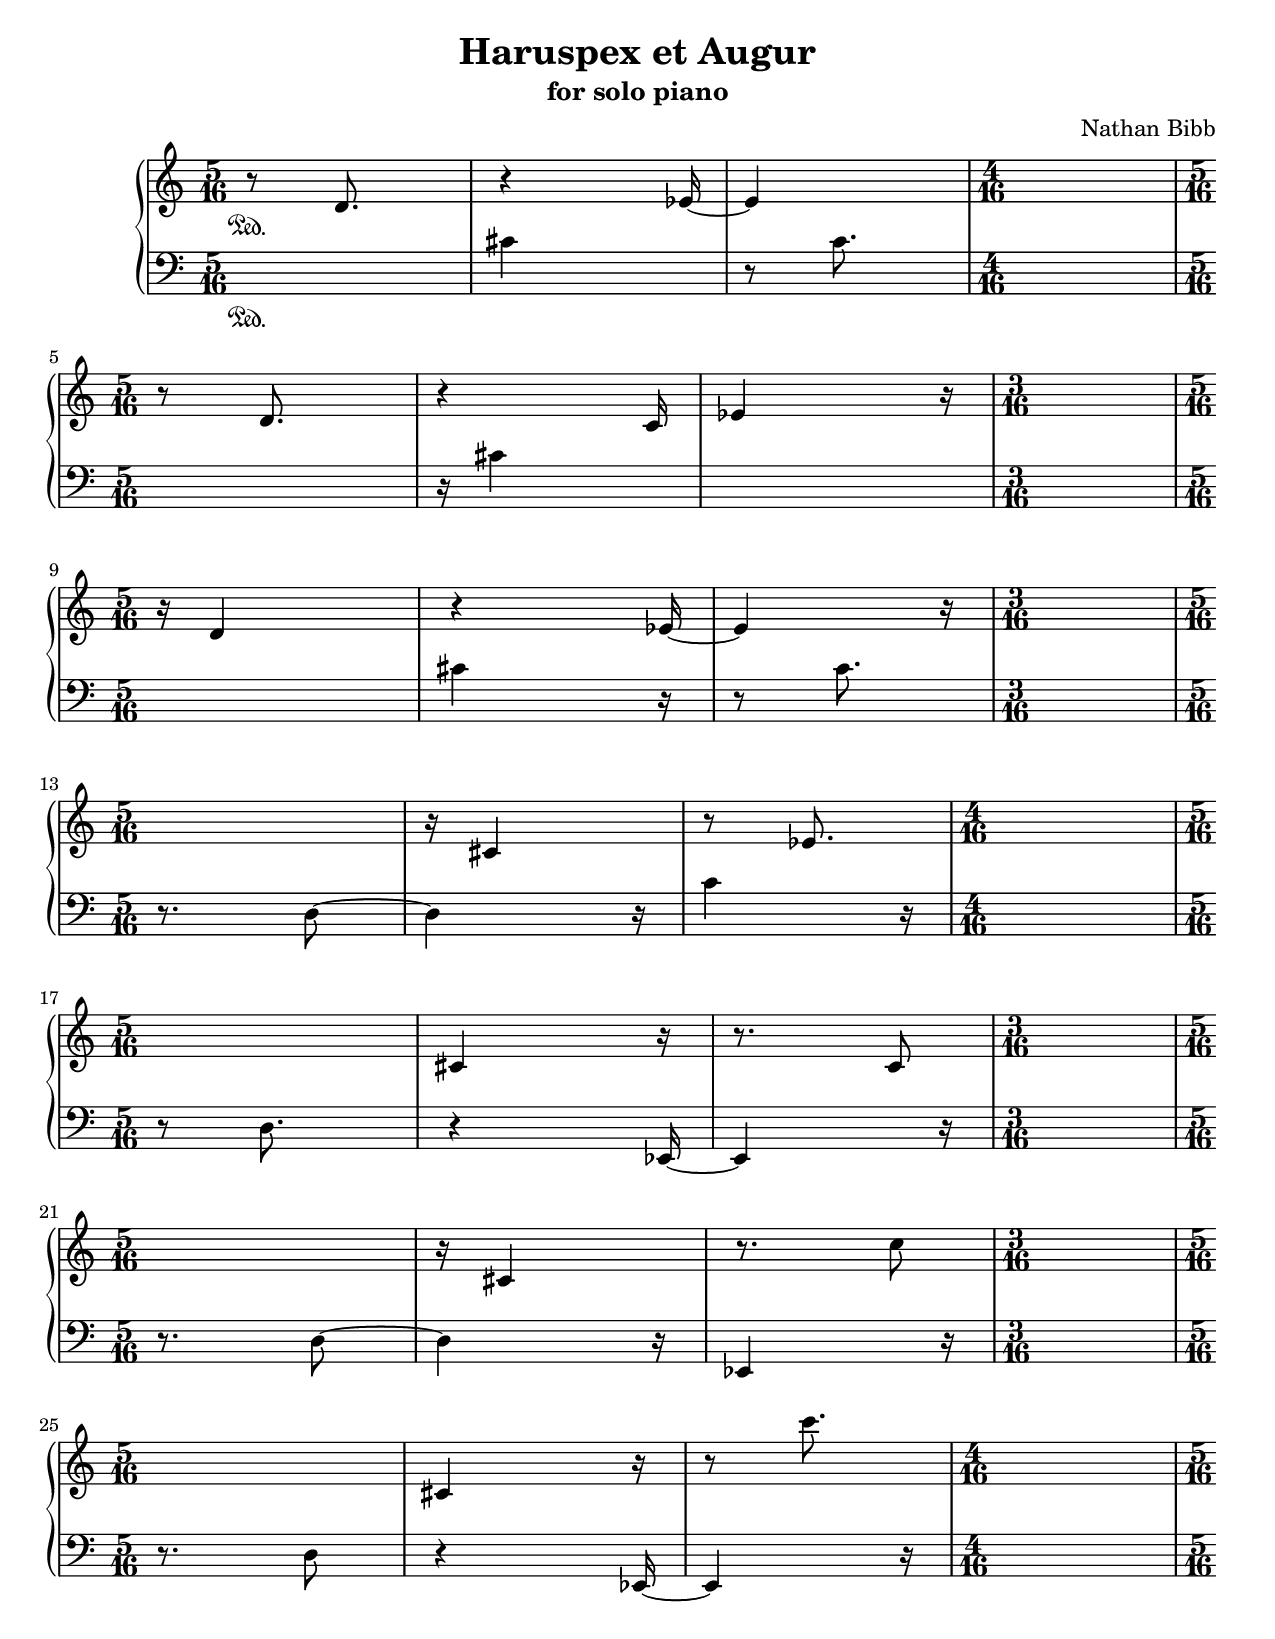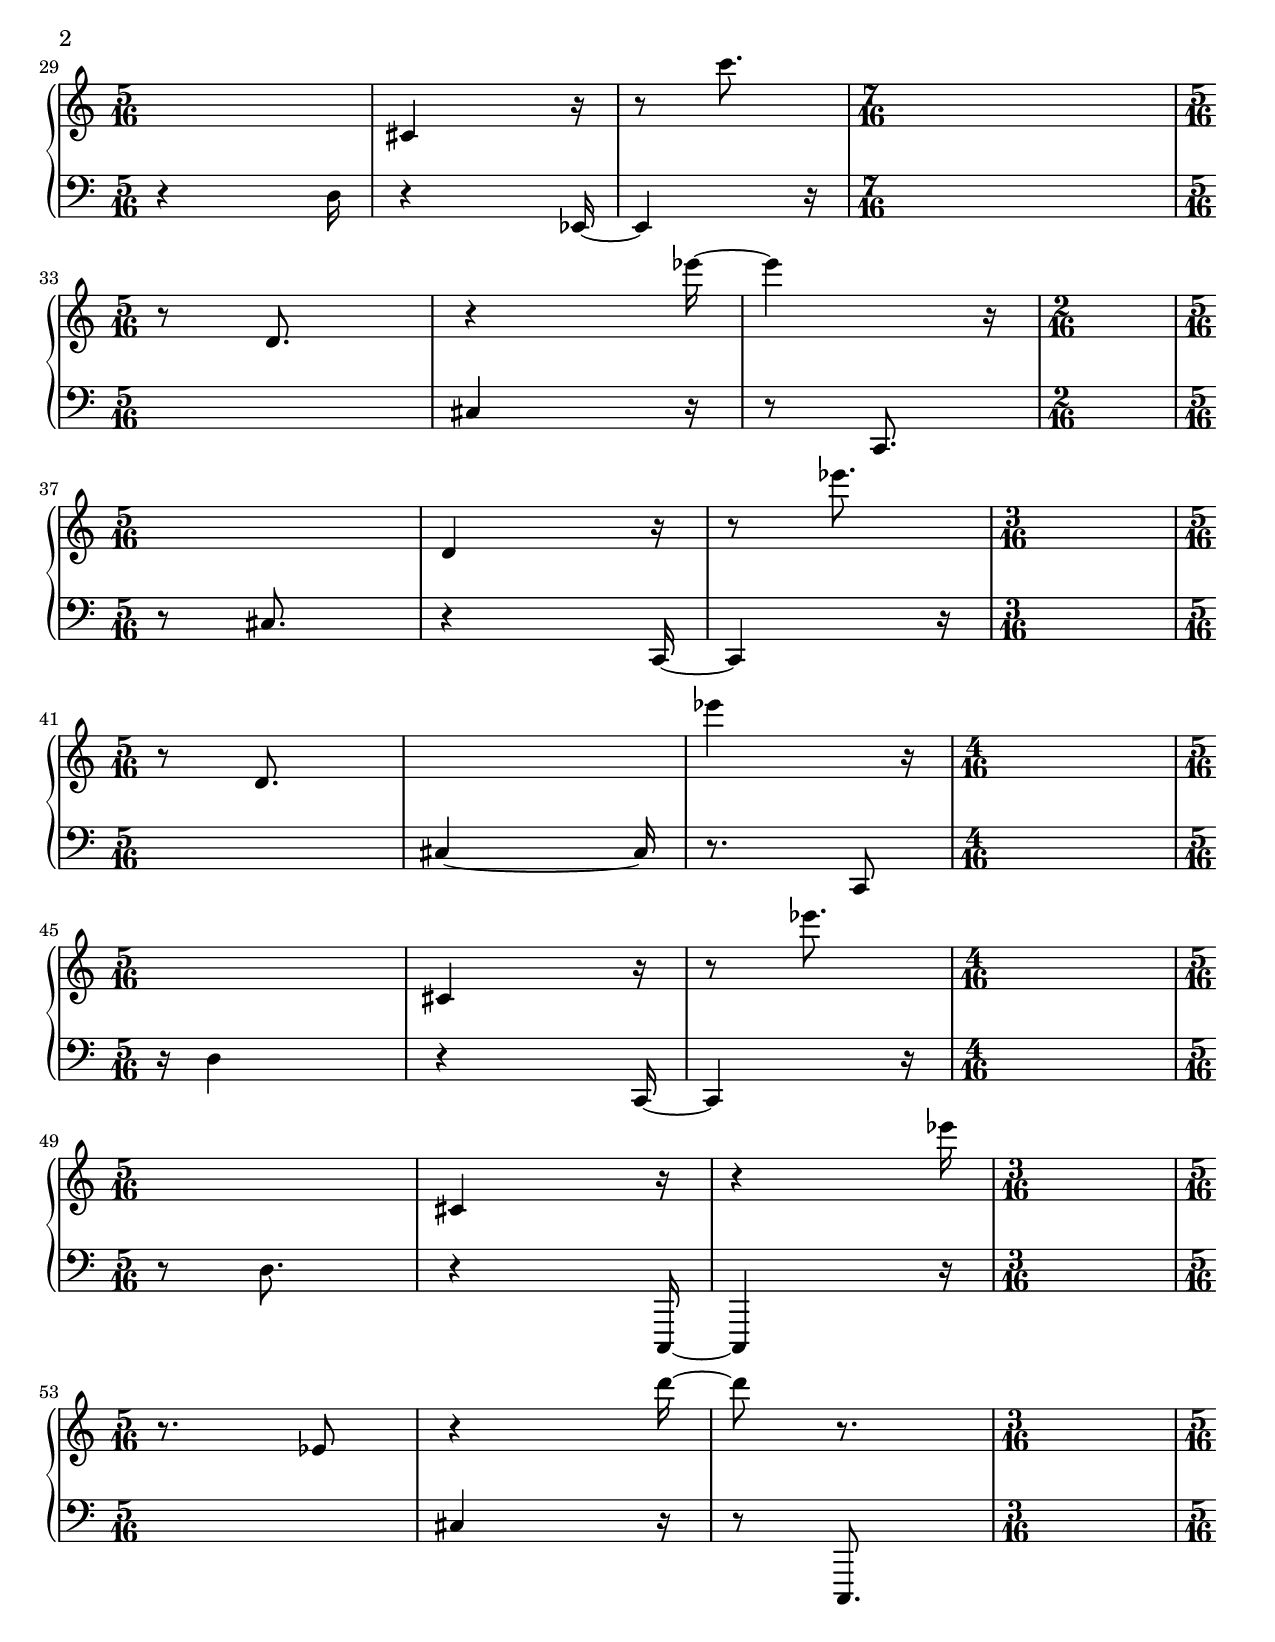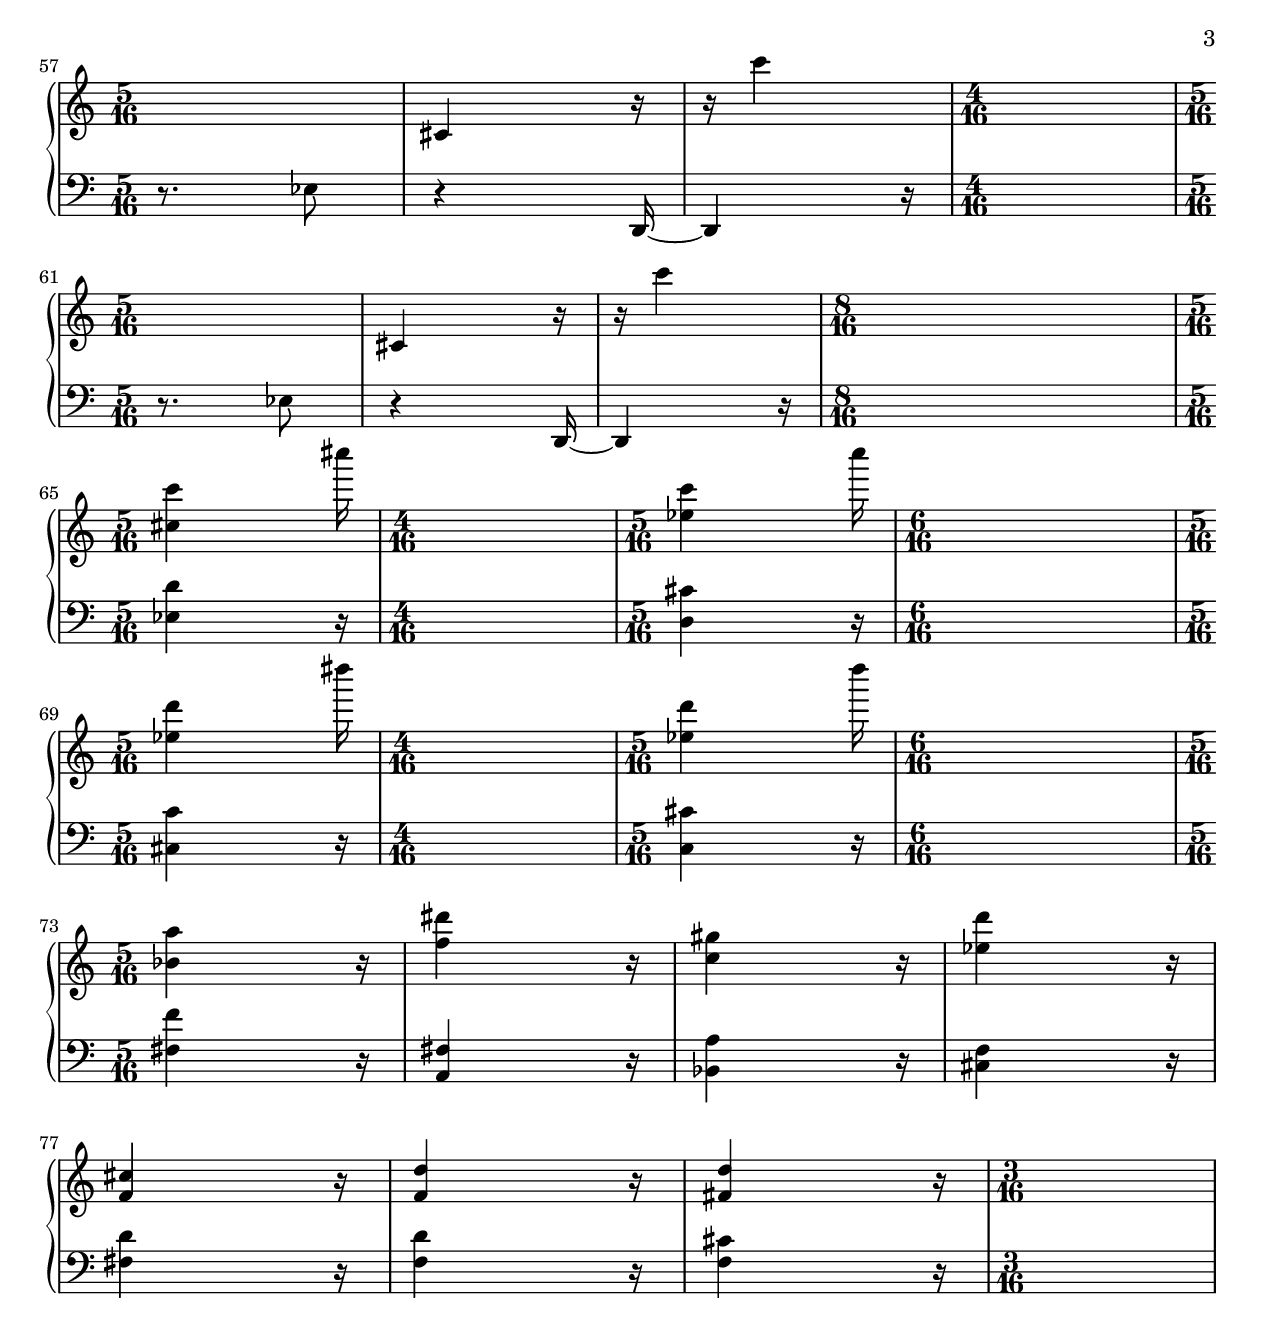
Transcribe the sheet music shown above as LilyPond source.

\version "2.12.0"
\header {
  title = "Haruspex et Augur"
  subtitle = "for solo piano"
  composer = "Nathan Bibb"
}
\include "english.ly"
\paper {
 #(set-paper-size "letter")
}

hiaaa = { r8 \sustainOn d'8.  | r4 ef'16 ~ | ef'4 s16 | }
loaaa = { s4 \sustainOn s16   | cs'4 s16   | r8 c'8.  | }

hiaab = { r8 d'8. | r4 c'16  | ef'4 r16 | }
loaab = { s4 s16  | r16 cs'4 | s4 s16   | }

hiaac = { r16 d'4 | r4 ef'16 ~ | ef'4 r16 | }
loaac = { s4 s16  | cs'4 r16   | r8 c'8.  | }

hiaad = { s4 s16   | r16 cs'4 | r8 ef'8. | }
loaad = { r8. d8 ~ | d4 r16   | c'4 r16  | }

hiaae = { s4 s16 | cs'4 r16   | r8. c'8 | } 
loaae = { r8 d8. | r4 ef,16 ~ | ef,4 r16  | }

hiaaf = { s4 s16   | r16 cs'4 | r8. c''8 |}
loaaf = { r8. d8 ~ | d4 r16   | ef,4 r16 | }

hiaag = { s4 s16 | cs'4 r16    | r8 c'''8. | }
loaag = { r8. d8 | r4 ef,16 ~ | ef,4 r16  | }

hiaah = { s4 s16 | cs'4 r16   | r8 c'''8. | }
loaah = { r4 d16 | r4 ef,16 ~ | ef,4 r16  | }

hiaai = { r8 d'8. | r4 ef'''16 ~ | ef'''4 r16 | }
loaai = { s4 s16  | cs4 r16      | r8 c,8.    | }

hiaaj = { s4 s16  | d'4 r16   | r8 ef'''8. | }
loaaj = { r8 cs8. | r4 c,16 ~ | c,4 r16    | }

hiaak = { r8 d'8. | s4 s16     | ef'''4 r16 | }
loaak = { s4 s16  | cs4 ~ cs16 | r8. c,8    | }

hiaal = { s4 s16 | cs'4 r16  | r8 ef'''8. | }
loaal = { r16 d4 | r4 c,16 ~ | c,4 r16    | }

hiaam = { s4 s16 | cs'4 r16   | r4 ef'''16 | }
loaam = { r8 d8. | r4 c,,16 ~ | c,,4 r16   | }

hiaan = { r8. ef'8 | r4 d'''16 ~ | d'''8 r8. | }
loaan = { s4 s16  | cs4 r16     | r8 c,,8.  | }

hiaao = { s4 s16  | cs'4 r16  | r16 c'''4 | }
loaao = { r8. ef8 | r4 d,16 ~ | d,4 r16   | }

hiaap = { s4 s16  | cs'4 r16  | r16 c'''4 | }
loaap = { r8. ef8 | r4 d,16 ~ | d,4 r16   | }

hiaaq = { <c''' cs''>4 cs''''16 | }
loaaq = { <d' ef>4 r16         | }

hiaar = { <c''' ef''>4 c''''16 | }
loaar = { <cs' d>4 r16          | }

hiaas = { <d''' ef''>4 ds''''16 | }
loaas = { <c' cs>4 r16          | }

hiaat = { <d''' ef''>4 d''''16 | }
loaat = { <cs' c>4 r16         | }

hiaau = { <a'' bf'>4 r16 | <ds''' f''>4 r16 | <gs'' c''>4 r16 | <d''' ef''>4 r16 | }
loaau = { <f' fs>4   r16 | <fs a,>4     r16 | <a bf,>4    r16 | <f cs>4      r16 | }

hiaav = { <cs'' f'>4 r16 | <d'' f'>4 r16 | <d'' fs'>4 r16 | }
loaav = { <d' fs>4   r16 | <d' f>4   r16 | <cs' f>4   r16 | }

upper =  {
  \clef treble
  \time 5/16 \hiaaa \time 4/16 { s4 \break }  \time 5/16 \hiaab \time 3/16 { s8. \break }
  \time 5/16 \hiaac \time 3/16 { s8. \break } \time 5/16 \hiaad \time 4/16 { s4 \break }
  \time 5/16 \hiaae \time 3/16 { s8. \break } \time 5/16 \hiaaf \time 3/16 { s8. \break }
  \time 5/16 \hiaag \time 4/16 { s4 \break }  \time 5/16 \hiaah \time 7/16 { s4.. \break }
  \time 5/16 \hiaai \time 2/16 { s8 \break }  \time 5/16 \hiaaj \time 3/16 { s8. \break }
  \time 5/16 \hiaak \time 4/16 { s4 \break }  \time 5/16 \hiaal \time 4/16 { s4 \break }
  \time 5/16 \hiaam \time 3/16 { s8. \break } \time 5/16 \hiaan \time 3/16 { s8. \break }
  \time 5/16 \hiaao \time 4/16 { s4 \break }  \time 5/16 \hiaap \time 8/16 { s2 \break }
  \time 5/16 \hiaaq \time 4/16 { s4 }  \time 5/16 \hiaar \time 6/16 { s4. \break }
  \time 5/16 \hiaas \time 4/16 { s4 }  \time 5/16 \hiaat \time 6/16 { s4. \break }
  \time 5/16 \hiaau { \break }                    \hiaav \time 3/16 { s8. }
}

lower = {
  \clef bass
  \time 5/16 \loaaa \time 4/16 { s4 \break }  \time 5/16 \loaab \time 3/16 { s8. \break }
  \time 5/16 \loaac \time 3/16 { s8. \break } \time 5/16 \loaad \time 4/16 { s4 \break }
  \time 5/16 \loaae \time 3/16 { s8. \break } \time 5/16 \loaaf \time 3/16 { s8. \break }
  \time 5/16 \loaag \time 4/16 { s4 \break }  \time 5/16 \loaah \time 7/16 { s4.. \break }
  \time 5/16 \loaai \time 2/16 { s8 \break }  \time 5/16 \loaaj \time 3/16 { s8. \break }
  \time 5/16 \loaak \time 4/16 { s4 \break }  \time 5/16 \loaal \time 4/16 { s4 \break }
  \time 5/16 \loaam \time 3/16 { s8. \break } \time 5/16 \loaan \time 3/16 { s8. \break }
  \time 5/16 \loaao \time 4/16 { s4 \break }  \time 5/16 \loaap \time 8/16 { s2 \break }
  \time 5/16 \loaaq \time 4/16 { s4 }  \time 5/16 \loaar \time 6/16 { s4. \break }
  \time 5/16 \loaas \time 4/16 { s4 }  \time 5/16 \loaat \time 6/16 { s4. \break }
  \time 5/16 \loaau { \break }                    \loaav \time 3/16 { s8. \break }
}
\score {
	\new PianoStaff <<
	\new Staff = "upper" \upper
	\new Staff = "lower" \lower
	>>
	\layout {
	  \context {
	    \Score 
	    proportionalNotationDuration = #(ly:make-moment 1 16)
	  }
	}
}
\score {
	\unfoldRepeats {
		\new PianoStaff <<
		\set PianoStaff.instrumentName = #"Piano  "
		\new Staff = "upper" \upper
		\new Staff = "lower" \lower
		>>
	}
	\midi { 
	 	\context {
			\Score
			tempoWholesPerMinute = #(ly:make-moment 82 16)
			}
	}
}
